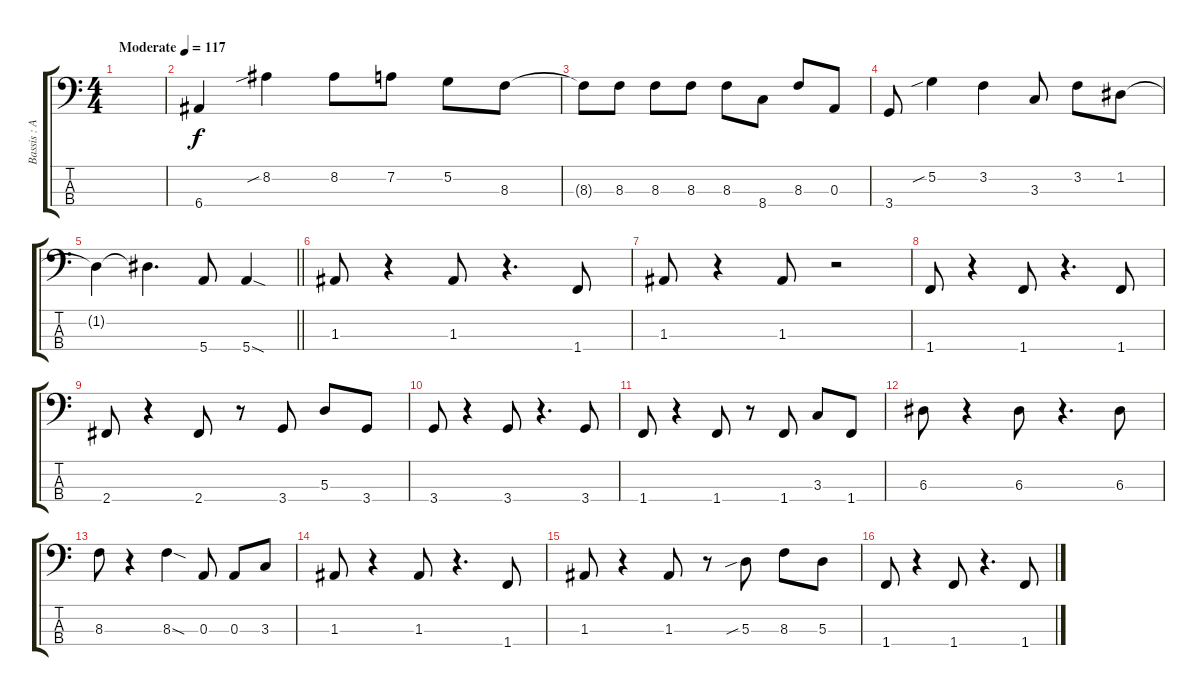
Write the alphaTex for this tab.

\track ("Bassis : Akiyama Mio - San" "Bassis : A") {instrument electricbasspick}
\staff {score tabs}
\tuning (G2 D2 A1 E1) {hide}
\ts (4 4)
\tempo (117 "Moderate")
\clef f4
\ks c
|
6.4.4 8.2{sib}.4 8.2.8 7.2.8 5.2.8 8.3.8 |
8.3{t}.8 8.3.8 8.3.8 8.3.8 8.3.8 8.4.8 8.3.8 0.3.8 |
3.4.8 5.2{sib}.4 3.2.4 3.3.8 3.2.8 1.2.8 |
\barLineRight lightlight
1.2{t}.4 1.2{t}.4{d} 5.4.8 5.4{sod}.4 |
1.3.8 r.4 1.3.8 r.4{d} 1.4.8 |
1.3.8 r.4 1.3.8 r.2 |
1.4.8 r.4 1.4.8 r.4{d} 1.4.8 |
2.4.8 r.4 2.4.8 r.8 3.4.8 5.3.8 3.4.8 |
3.4.8 r.4 3.4.8 r.4{d} 3.4.8 |
1.4.8 r.4 1.4.8 r.8 1.4.8 3.3.8 1.4.8 |
6.3.8 r.4 6.3.8 r.4{d} 6.3.8 |
8.3.8 r.4 8.3{sod}.4 0.3.8 0.3.8 3.3.8 |
1.3.8 r.4 1.3.8 r.4{d} 1.4.8 |
1.3.8 r.4 1.3.8 r.8 5.3{sib}.8 8.3.8 5.3.8 |
1.4.8 r.4 1.4.8 r.4{d} 1.4.8
